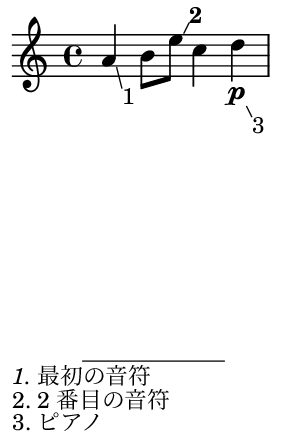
%% Generated by lilypond-book.py
%% Options: [exampleindent=10.16\mm,indent=0\mm,line-width=160\mm,papersize=a8,quote,ragged-right]
\include "lilypond-book-preamble.ly"


% ****************************************************************
% Start cut-&-pastable-section
% ****************************************************************



\paper {
  #(set-paper-size "a8")
  indent = 0\mm
  line-width = 160\mm
  % offset the left padding, also add 1mm as lilypond creates cropped
  % images with a little space on the right
  line-width = #(- line-width (* mm  3.000000) (* mm 1))
  line-width = 160\mm - 2.0 * 10.16\mm
  % offset the left padding, also add 1mm as lilypond creates cropped
  % images with a little space on the right
  line-width = #(- line-width (* mm  3.000000) (* mm 1))
  ragged-right = ##t
}

\layout {
  
}





% ****************************************************************
% ly snippet:
% ****************************************************************
\sourcefileline 1340
\book {
  \header { tagline = ##f }
  \relative c' {
    \footnote
          "1" #'(0.5 . -2)
          \markup { \italic "1. 最初の音符" }
    a'4
    b8
    \footnote
          \markup { \bold "2" } #'(0.5 . 1)
          "2. 2 番目の音符"
    e
    c4
    d-\footnote "3" #'(0.5 . -1) "3. ピアノ" \p
  }
}



% ****************************************************************
% end ly snippet
% ****************************************************************
